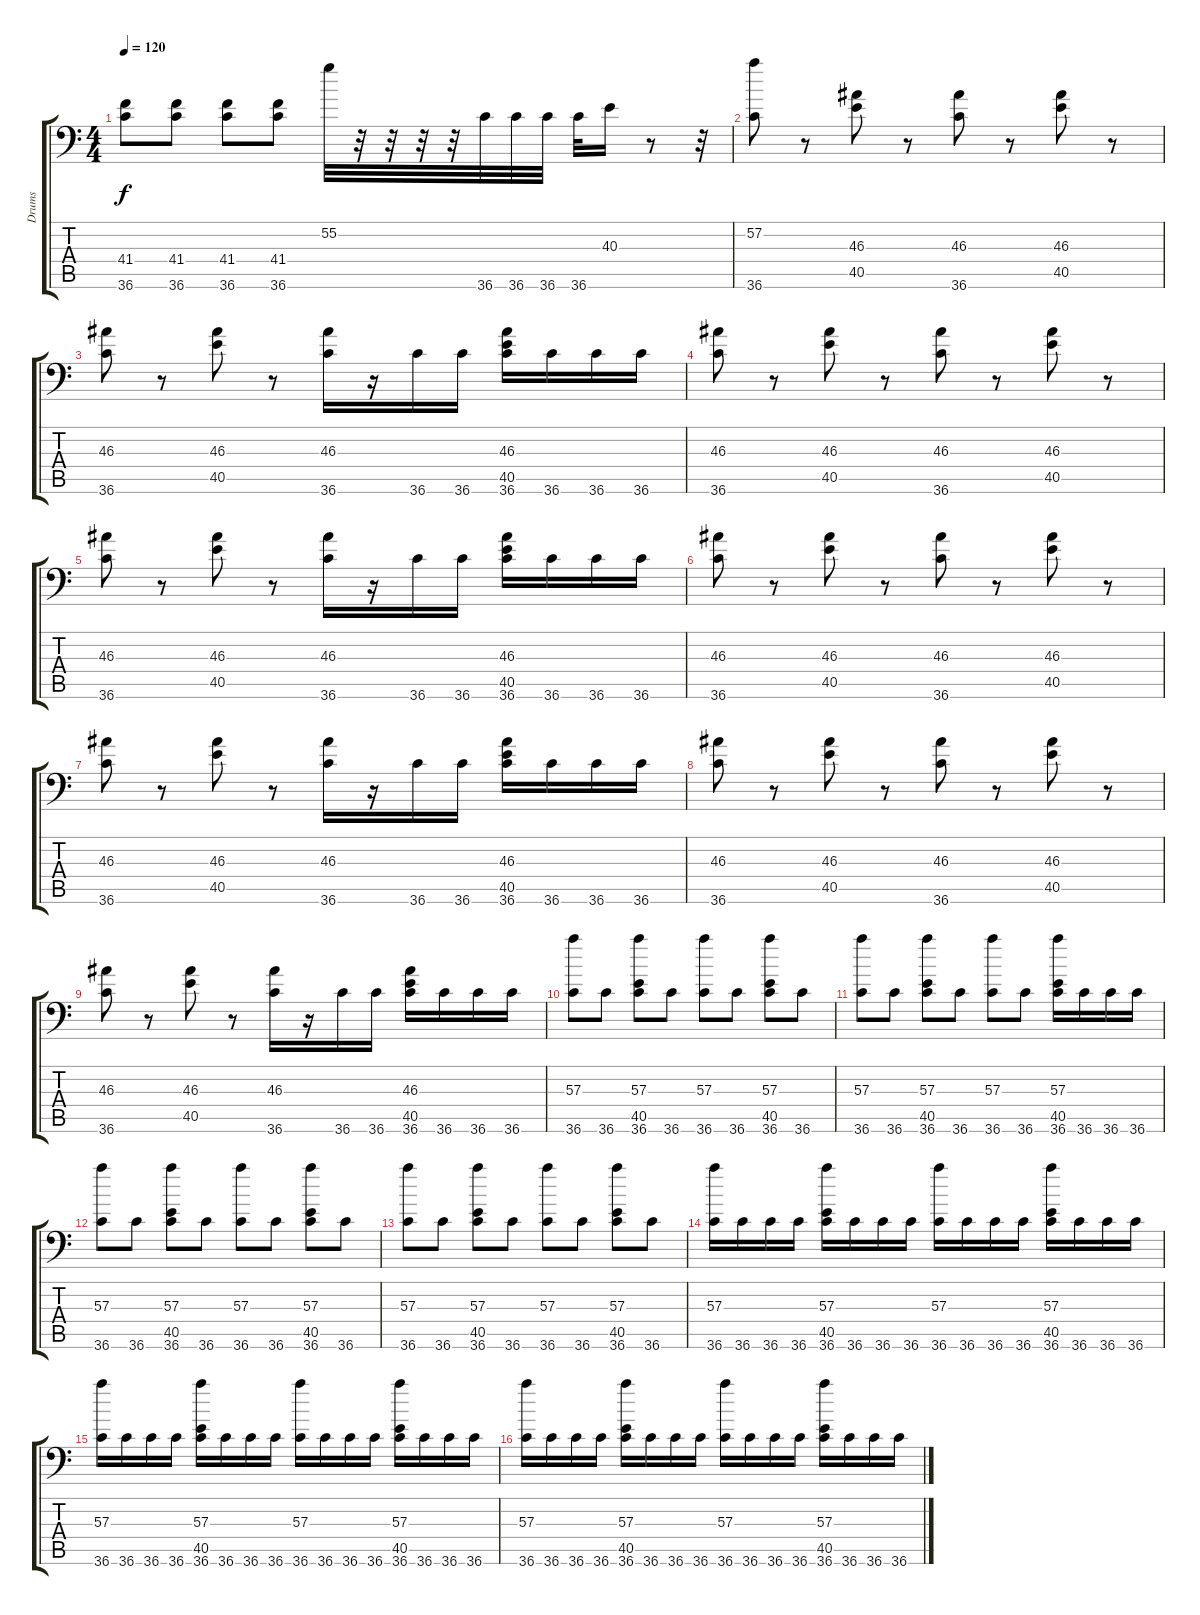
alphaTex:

\track ("Drums" "Drums") {instrument acousticgrandpiano}
\staff {score tabs}
\tuning (C-1 C-1 C-1 C-1 C-1 C-1) {hide}
\ts (4 4)
\tempo 120
\clef f4
\ks c
(41.4 36.6).8{dy f} (41.4 36.6).8 (41.4 36.6).8 (41.4 36.6).8 55.2.32 r.32 r.32 r.32 r.32 36.6.32 36.6.32 36.6.32 36.6.32 40.3.16 r.8 r.32 |
(57.2 36.6).8 r.8 (46.3 40.5).8 r.8 (46.3 36.6).8 r.8 (46.3 40.5).8 r.8 |
(46.3 36.6).8 r.8 (46.3 40.5).8 r.8 (46.3 36.6).16 r.16 36.6.16 36.6.16 (46.3 40.5 36.6).16 36.6.16 36.6.16 36.6.16 |
(46.3 36.6).8 r.8 (46.3 40.5).8 r.8 (46.3 36.6).8 r.8 (46.3 40.5).8 r.8 |
(46.3 36.6).8 r.8 (46.3 40.5).8 r.8 (46.3 36.6).16 r.16 36.6.16 36.6.16 (46.3 40.5 36.6).16 36.6.16 36.6.16 36.6.16 |
(46.3 36.6).8 r.8 (46.3 40.5).8 r.8 (46.3 36.6).8 r.8 (46.3 40.5).8 r.8 |
(46.3 36.6).8 r.8 (46.3 40.5).8 r.8 (46.3 36.6).16 r.16 36.6.16 36.6.16 (46.3 40.5 36.6).16 36.6.16 36.6.16 36.6.16 |
(46.3 36.6).8 r.8 (46.3 40.5).8 r.8 (46.3 36.6).8 r.8 (46.3 40.5).8 r.8 |
(46.3 36.6).8 r.8 (46.3 40.5).8 r.8 (46.3 36.6).16 r.16 36.6.16 36.6.16 (46.3 40.5 36.6).16 36.6.16 36.6.16 36.6.16 |
(57.3 36.6).8 36.6.8 (57.3 40.5 36.6).8 36.6.8 (57.3 36.6).8 36.6.8 (57.3 40.5 36.6).8 36.6.8 |
(57.3 36.6).8 36.6.8 (57.3 40.5 36.6).8 36.6.8 (57.3 36.6).8 36.6.8 (57.3 40.5 36.6).16 36.6.16 36.6.16 36.6.16 |
(57.3 36.6).8 36.6.8 (57.3 40.5 36.6).8 36.6.8 (57.3 36.6).8 36.6.8 (57.3 40.5 36.6).8 36.6.8 |
(57.3 36.6).8 36.6.8 (57.3 40.5 36.6).8 36.6.8 (57.3 36.6).8 36.6.8 (57.3 40.5 36.6).8 36.6.8 |
(57.3 36.6).16 36.6.16 36.6.16 36.6.16 (57.3 40.5 36.6).16 36.6.16 36.6.16 36.6.16 (57.3 36.6).16 36.6.16 36.6.16 36.6.16 (57.3 40.5 36.6).16 36.6.16 36.6.16 36.6.16 |
(57.3 36.6).16 36.6.16 36.6.16 36.6.16 (57.3 40.5 36.6).16 36.6.16 36.6.16 36.6.16 (57.3 36.6).16 36.6.16 36.6.16 36.6.16 (57.3 40.5 36.6).16 36.6.16 36.6.16 36.6.16 |
(57.3 36.6).16 36.6.16 36.6.16 36.6.16 (57.3 40.5 36.6).16 36.6.16 36.6.16 36.6.16 (57.3 36.6).16 36.6.16 36.6.16 36.6.16 (57.3 40.5 36.6).16 36.6.16 36.6.16 36.6.16
